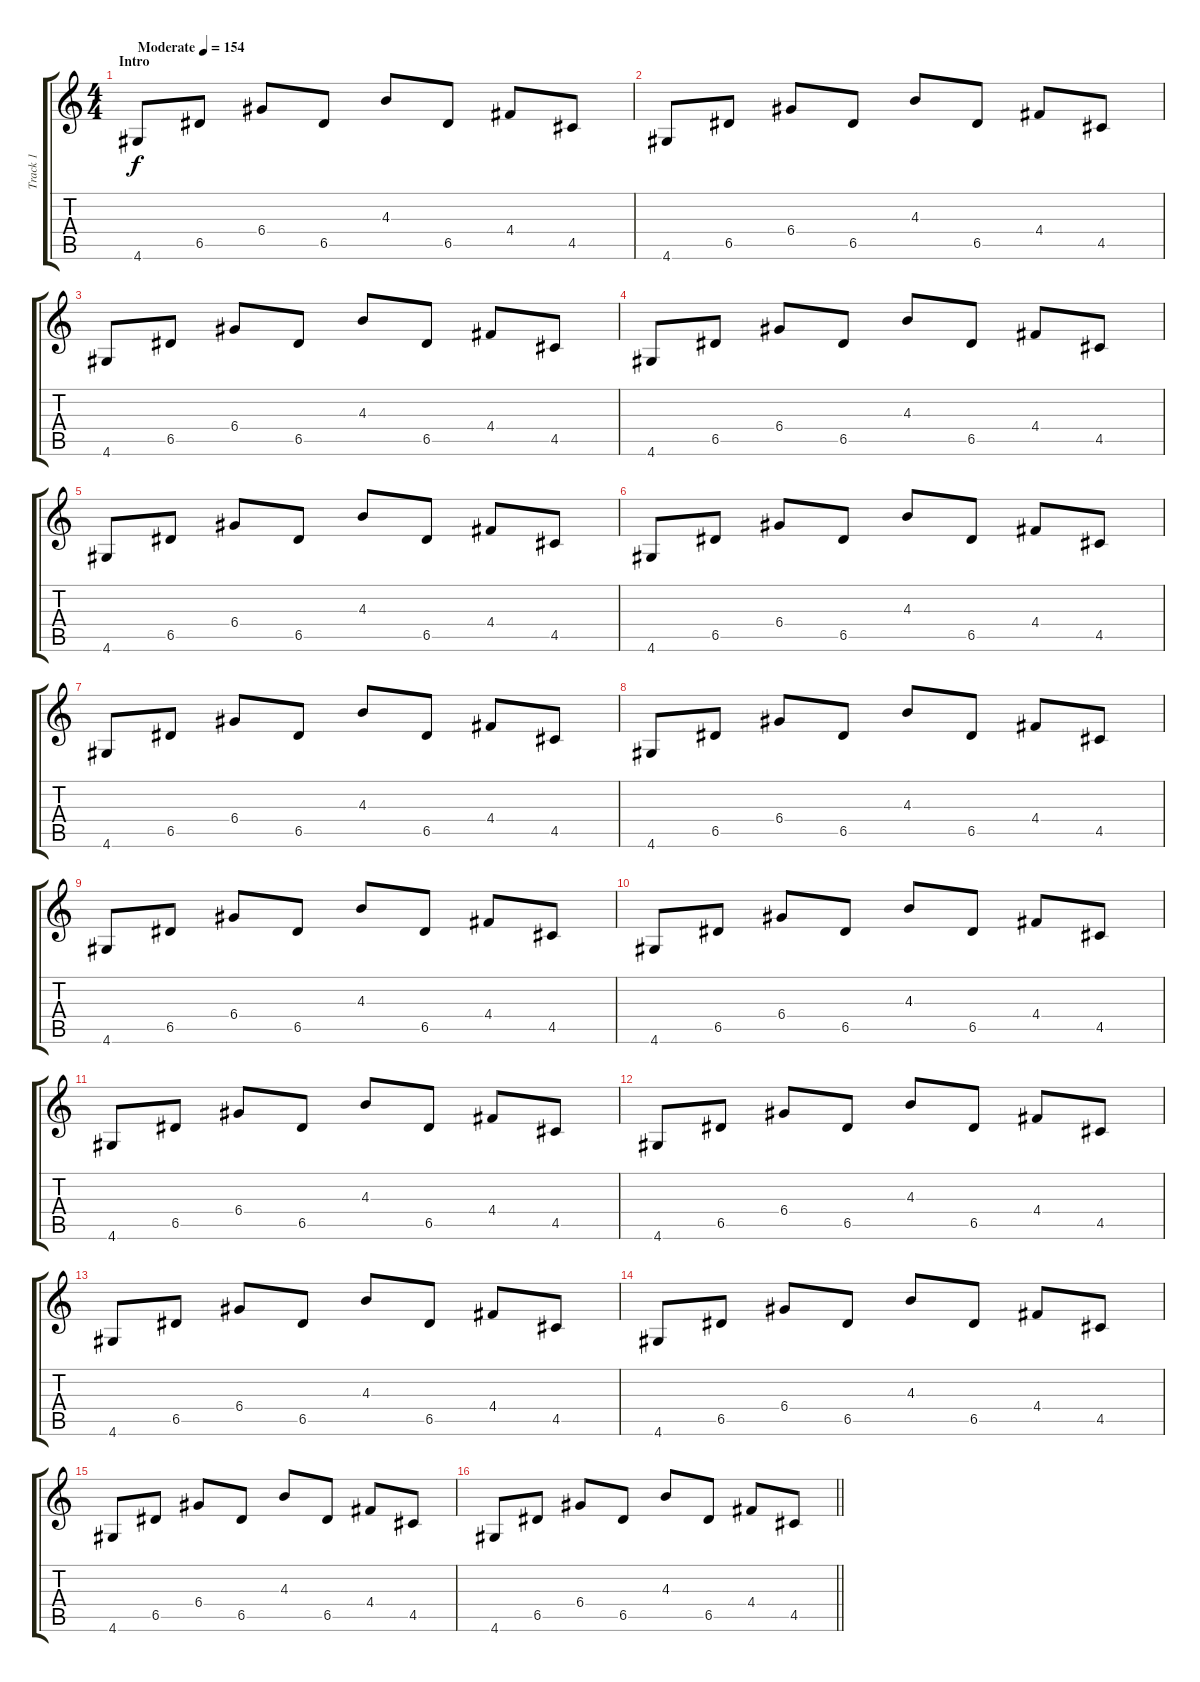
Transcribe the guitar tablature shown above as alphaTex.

\track ("Track 1" "Track 1") {instrument electricguitarclean}
\staff {score tabs}
\tuning (E4 B3 G3 D3 A2 E2) {hide}
\ts (4 4)
\section ("" "Intro")
\tempo (154 "Moderate")
\clef g2
\ks c
4.6.8{dy f instrument electricguitarclean} 6.5.8 6.4.8 6.5.8 4.3.8 6.5.8 4.4.8 4.5.8 |
4.6.8 6.5.8 6.4.8 6.5.8 4.3.8 6.5.8 4.4.8 4.5.8 |
4.6.8 6.5.8 6.4.8 6.5.8 4.3.8 6.5.8 4.4.8 4.5.8 |
4.6.8 6.5.8 6.4.8 6.5.8 4.3.8 6.5.8 4.4.8 4.5.8 |
4.6.8 6.5.8 6.4.8 6.5.8 4.3.8 6.5.8 4.4.8 4.5.8 |
4.6.8 6.5.8 6.4.8 6.5.8 4.3.8 6.5.8 4.4.8 4.5.8 |
4.6.8 6.5.8 6.4.8 6.5.8 4.3.8 6.5.8 4.4.8 4.5.8 |
4.6.8 6.5.8 6.4.8 6.5.8 4.3.8 6.5.8 4.4.8 4.5.8 |
4.6.8 6.5.8 6.4.8 6.5.8 4.3.8 6.5.8 4.4.8 4.5.8 |
4.6.8 6.5.8 6.4.8 6.5.8 4.3.8 6.5.8 4.4.8 4.5.8 |
4.6.8 6.5.8 6.4.8 6.5.8 4.3.8 6.5.8 4.4.8 4.5.8 |
4.6.8 6.5.8 6.4.8 6.5.8 4.3.8 6.5.8 4.4.8 4.5.8 |
4.6.8 6.5.8 6.4.8 6.5.8 4.3.8 6.5.8 4.4.8 4.5.8 |
4.6.8 6.5.8 6.4.8 6.5.8 4.3.8 6.5.8 4.4.8 4.5.8 |
4.6.8 6.5.8 6.4.8 6.5.8 4.3.8 6.5.8 4.4.8 4.5.8 |
\barLineRight lightlight
4.6.8 6.5.8 6.4.8 6.5.8 4.3.8 6.5.8 4.4.8 4.5.8
